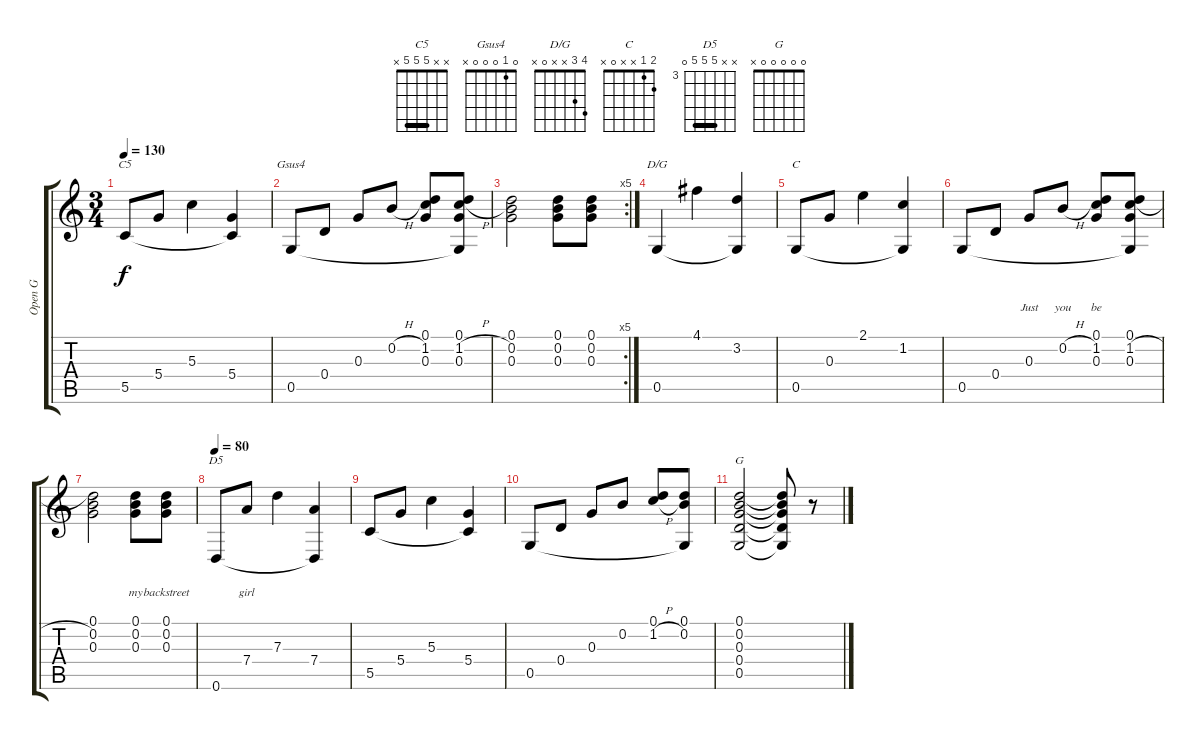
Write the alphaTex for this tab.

\track ("Open G" "Open G") {instrument acousticguitarsteel}
\staff {score tabs}
\tuning (D4 B3 G3 D3 G2 D2) {hide}
\chord ("C5" x x 5 5 5 x) {barre 5}
\chord ("Gsus4" 0 1 0 0 0 x)
\chord ("D/G" 4 3 x x 0 x)
\chord ("C" 2 1 x x 0 x)
\chord ("D5" x x 7 7 7 0) {firstfret 3 barre 7}
\chord ("G" 0 0 0 0 0 x)
\ts (3 4)
\tempo 130
\clef g2
\ks c
5.5.8{ch "C5" lyrics (0 "") lyrics (1 "") lyrics (2 "") lyrics (3 "") lyrics (4 "") dy f} 5.4.8{lyrics (0 "") lyrics (1 "") lyrics (2 "") lyrics (3 "") lyrics (4 "")} 5.3.4{lyrics (0 "") lyrics (1 "") lyrics (2 "") lyrics (3 "") lyrics (4 "")} (5.4 5.5{t}).4{lyrics (0 "") lyrics (1 "") lyrics (2 "") lyrics (3 "") lyrics (4 "")} |
0.5.8{ch "Gsus4" lyrics (0 "") lyrics (1 "") lyrics (2 "") lyrics (3 "") lyrics (4 "")} 0.4.8{lyrics (0 "") lyrics (1 "") lyrics (2 "") lyrics (3 "") lyrics (4 "")} 0.3.8{lyrics (0 "") lyrics (1 "") lyrics (2 "") lyrics (3 "") lyrics (4 "")} 0.2{h}.8{lyrics (0 "") lyrics (1 "") lyrics (2 "") lyrics (3 "") lyrics (4 "")} (0.1 1.2 0.3).8{lyrics (0 "") lyrics (1 "") lyrics (2 "") lyrics (3 "") lyrics (4 "")} (0.1 1.2{h} 0.3 0.5{t}).8{lyrics (0 "") lyrics (1 "") lyrics (2 "") lyrics (3 "") lyrics (4 "")} |
\rc 5
(0.1 0.2 0.3).2{lyrics (0 "") lyrics (1 "") lyrics (2 "") lyrics (3 "") lyrics (4 "")} (0.1 0.2 0.3).8{lyrics (0 "") lyrics (1 "") lyrics (2 "") lyrics (3 "") lyrics (4 "")} (0.1 0.2 0.3).8{lyrics (0 "") lyrics (1 "") lyrics (2 "") lyrics (3 "") lyrics (4 "")} |
0.5.4{ch "D/G" lyrics (0 "") lyrics (1 "") lyrics (2 "") lyrics (3 "") lyrics (4 "")} 4.1.4{lyrics (0 "") lyrics (1 "") lyrics (2 "") lyrics (3 "") lyrics (4 "")} (3.2 0.5{t}).4{lyrics (0 "") lyrics (1 "") lyrics (2 "") lyrics (3 "") lyrics (4 "")} |
0.5.8{ch "C" lyrics (0 "") lyrics (1 "") lyrics (2 "") lyrics (3 "") lyrics (4 "")} 0.3.8{lyrics (0 "") lyrics (1 "") lyrics (2 "") lyrics (3 "") lyrics (4 "")} 2.1.4{lyrics (0 "") lyrics (1 "") lyrics (2 "") lyrics (3 "") lyrics (4 "")} (1.2 0.5{t}).4{lyrics (0 "") lyrics (1 "") lyrics (2 "") lyrics (3 "") lyrics (4 "")} |
0.5.8{lyrics (0 "") lyrics (1 "") lyrics (2 "") lyrics (3 "") lyrics (4 "")} 0.4.8{lyrics (0 "") lyrics (1 "") lyrics (2 "") lyrics (3 "") lyrics (4 "")} 0.3.8{lyrics (0 "") lyrics (1 "") lyrics (2 "") lyrics (3 "Just") lyrics (4 "")} 0.2{h}.8{lyrics (0 "") lyrics (1 "") lyrics (2 "") lyrics (3 "you") lyrics (4 "")} (0.1 1.2 0.3).8{lyrics (0 "") lyrics (1 "") lyrics (2 "") lyrics (3 "be") lyrics (4 "")} (0.1 1.2{h} 0.3 0.5{t}).8{lyrics (0 "") lyrics (1 "") lyrics (2 "") lyrics (3 "") lyrics (4 "")} |
(0.1 0.2 0.3).2{lyrics (0 "") lyrics (1 "") lyrics (2 "") lyrics (3 "") lyrics (4 "")} (0.1 0.2 0.3).8{lyrics (0 "") lyrics (1 "") lyrics (2 "") lyrics (3 "my") lyrics (4 "")} (0.1 0.2 0.3).8{lyrics (0 "") lyrics (1 "") lyrics (2 "") lyrics (3 "backstreet") lyrics (4 "")} |
\tempo 80
0.6.8{ch "D5" lyrics (0 "") lyrics (1 "") lyrics (2 "") lyrics (3 "") lyrics (4 "")} 7.4.8{lyrics (0 "") lyrics (1 "") lyrics (2 "") lyrics (3 "girl") lyrics (4 "")} 7.3.4 (7.4 0.6{t}).4 |
5.5.8 5.4.8 5.3.4 (5.4 5.5{t}).4 |
0.5.8 0.4.8 0.3.8 0.2.8 (0.1 1.2{h}).8 (0.1 0.2 0.5{t}).8 |
(0.1 0.2 0.3 0.4 0.5).2{ch "G" volume 9} (0.1{t} 0.2{t} 0.3{t} 0.4{t} 0.5{t}).8 r.8
